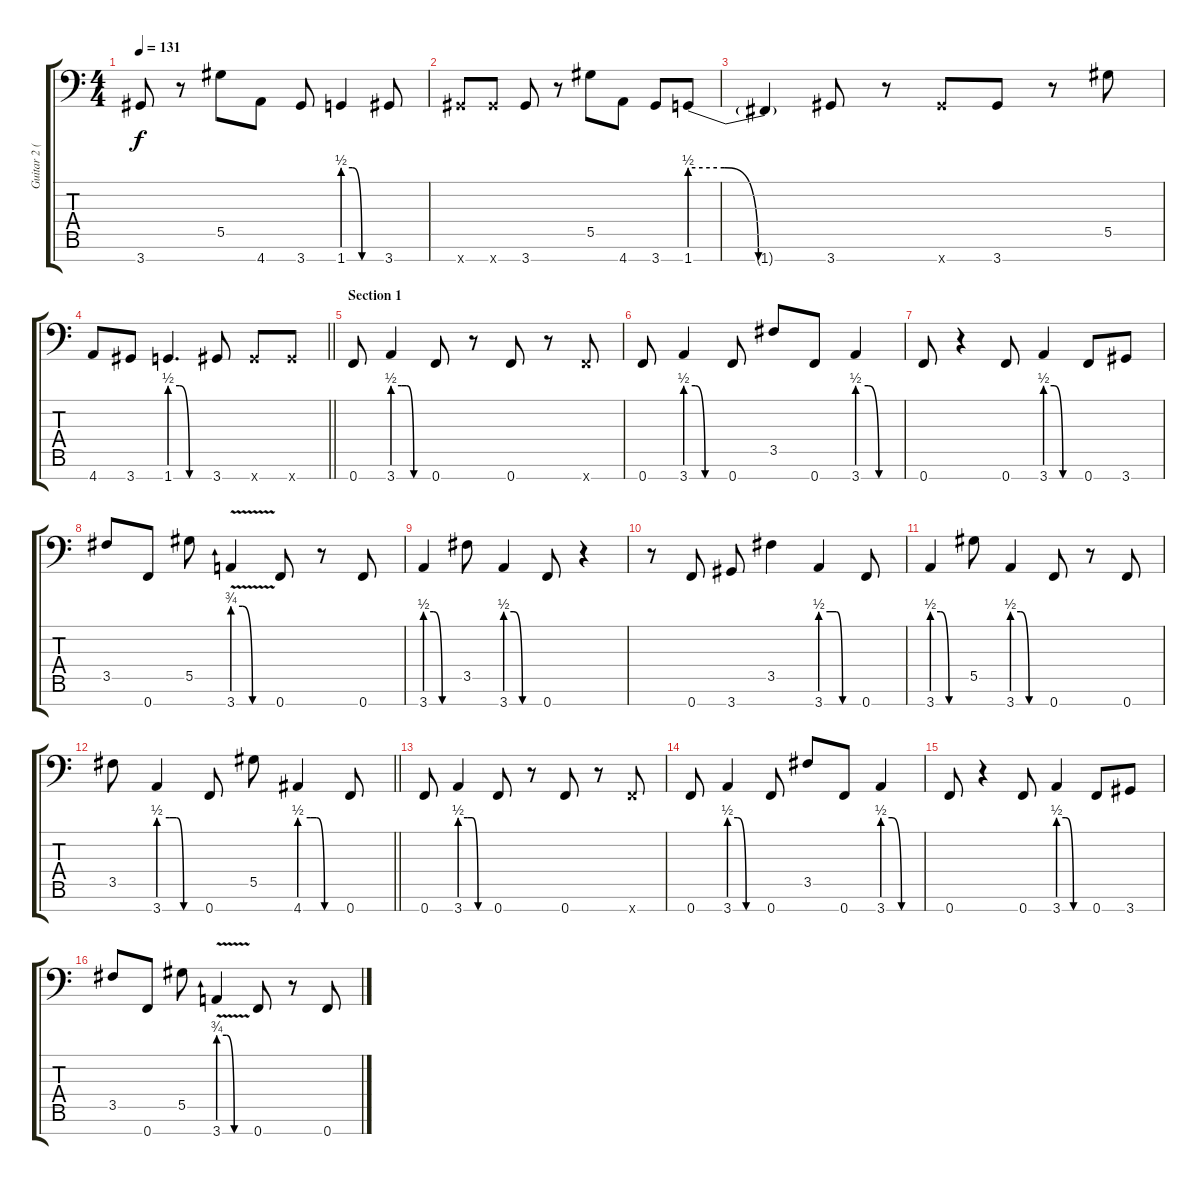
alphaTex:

\track ("Guitar 2 (Marten Hagstrom)" "Guitar 2 (") {instrument distortionguitar}
\staff {score tabs}
\tuning (Bb3 F3 Db3 Ab2 Eb2 Bb1 F1) {hide}
\ts (4 4)
\tempo 131
\clef f4
\ks c
3.7.8{dy f} r.8 5.5.8 4.7.8 3.7.8 1.7{be (custom 0 2 15 2 30 0 60 0)}.4 3.7.8 |
3.7{x}.8 3.7{x}.8 3.7.8 r.8 5.5.8 4.7.8 3.7.8 1.7{be (custom 0 2 15 2 30 0 60 0)}.8 |
1.7{t}.4 3.7.8 r.8 3.7{x}.8 3.7.8 r.8 5.5.8 |
\barLineRight lightlight
4.7.8 3.7.8 1.7{be (custom 0 2 15 2 30 0 60 0)}.4{d} 3.7.8 3.7{x}.8 3.7{x}.8 |
\section ("" "Section 1")
0.7.8 3.7{be (custom 0 2 15 2 24 2 36 0 60 0)}.4 0.7.8 r.8 0.7.8 r.8 0.7{x}.8 |
0.7.8 3.7{be (custom 0 2 15 2 30 0 60 0)}.4 0.7.8 3.5.8 0.7.8 3.7{be (custom 0 2 15 2 30 0 60 0)}.4 |
0.7.8 r.4 0.7.8 3.7{be (custom 0 2 15 2 30 0 60 0)}.4 0.7.8 3.7.8 |
3.5.8 0.7.8 5.5.8 3.7{be (custom 0 3 15 3 30 0 60 0) v}.4 0.7.8 r.8 0.7.8 |
3.7{be (custom 0 2 15 2 30 0 60 0)}.4 3.5.8 3.7{be (custom 0 2 15 2 30 0 60 0)}.4 0.7.8 r.4 |
r.8 0.7.8 3.7.8 3.5.4 3.7{be (custom 0 2 15 2 25 2 35 0 60 0)}.4 0.7.8 |
3.7{be (custom 0 2 15 2 30 0 60 0)}.4 5.5.8 3.7{be (custom 0 2 15 2 30 0 60 0)}.4 0.7.8 r.8 0.7.8 |
\barLineRight lightlight
3.5.8 3.7{be (custom 0 2 15 2 25 2 35 0 60 0)}.4 0.7.8 5.5.8 4.7{be (custom 0 2 15 2 24 2 35 0 60 0)}.4 0.7.8 |
0.7.8 3.7{be (custom 0 2 15 2 24 2 36 0 60 0)}.4 0.7.8 r.8 0.7.8 r.8 0.7{x}.8 |
0.7.8 3.7{be (custom 0 2 15 2 30 0 60 0)}.4 0.7.8 3.5.8 0.7.8 3.7{be (custom 0 2 15 2 30 0 60 0)}.4 |
0.7.8 r.4 0.7.8 3.7{be (custom 0 2 15 2 30 0 60 0)}.4 0.7.8 3.7.8 |
3.5.8 0.7.8 5.5.8 3.7{be (custom 0 3 15 3 30 0 60 0) v}.4 0.7.8 r.8 0.7.8
